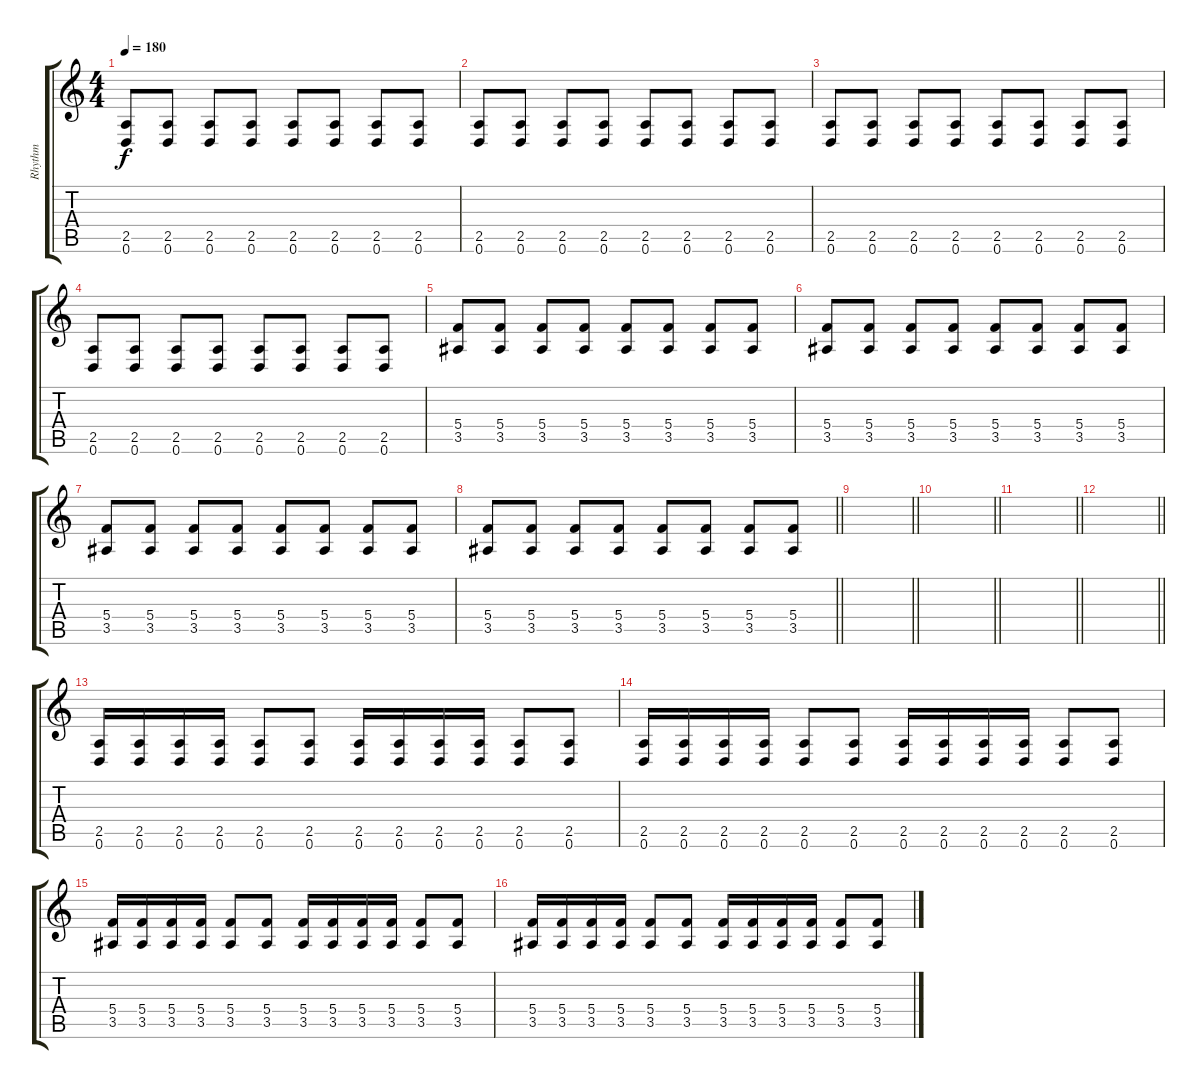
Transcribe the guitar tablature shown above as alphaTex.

\track ("Rhythm" "Rhythm") {instrument distortionguitar}
\staff {score tabs}
\tuning (D4 A3 F3 C3 G2 D2) {hide}
\ts (4 4)
\tempo 180
\clef g2
\ks c
(2.5 0.6).8{dy f volume 13} (2.5 0.6).8 (2.5 0.6).8 (2.5 0.6).8 (2.5 0.6).8 (2.5 0.6).8 (2.5 0.6).8 (2.5 0.6).8 |
(2.5 0.6).8 (2.5 0.6).8 (2.5 0.6).8 (2.5 0.6).8 (2.5 0.6).8 (2.5 0.6).8 (2.5 0.6).8 (2.5 0.6).8 |
(2.5 0.6).8 (2.5 0.6).8 (2.5 0.6).8 (2.5 0.6).8 (2.5 0.6).8 (2.5 0.6).8 (2.5 0.6).8 (2.5 0.6).8 |
(2.5 0.6).8 (2.5 0.6).8 (2.5 0.6).8 (2.5 0.6).8 (2.5 0.6).8 (2.5 0.6).8 (2.5 0.6).8 (2.5 0.6).8 |
(5.4 3.5).8 (5.4 3.5).8 (5.4 3.5).8 (5.4 3.5).8 (5.4 3.5).8 (5.4 3.5).8 (5.4 3.5).8 (5.4 3.5).8 |
(5.4 3.5).8 (5.4 3.5).8 (5.4 3.5).8 (5.4 3.5).8 (5.4 3.5).8 (5.4 3.5).8 (5.4 3.5).8 (5.4 3.5).8 |
(5.4 3.5).8 (5.4 3.5).8 (5.4 3.5).8 (5.4 3.5).8 (5.4 3.5).8 (5.4 3.5).8 (5.4 3.5).8 (5.4 3.5).8 |
\barLineRight lightlight
(5.4 3.5).8 (5.4 3.5).8 (5.4 3.5).8 (5.4 3.5).8 (5.4 3.5).8 (5.4 3.5).8 (5.4 3.5).8 (5.4 3.5).8 |
\barLineRight lightlight
|
\barLineRight lightlight
|
\barLineRight lightlight
|
\barLineRight lightlight
|
\section ("" "")
(2.5 0.6).16 (2.5 0.6).16 (2.5 0.6).16 (2.5 0.6).16 (2.5 0.6).8 (2.5 0.6).8 (2.5 0.6).16 (2.5 0.6).16 (2.5 0.6).16 (2.5 0.6).16 (2.5 0.6).8 (2.5 0.6).8 |
(2.5 0.6).16 (2.5 0.6).16 (2.5 0.6).16 (2.5 0.6).16 (2.5 0.6).8 (2.5 0.6).8 (2.5 0.6).16 (2.5 0.6).16 (2.5 0.6).16 (2.5 0.6).16 (2.5 0.6).8 (2.5 0.6).8 |
(5.4 3.5).16 (5.4 3.5).16 (5.4 3.5).16 (5.4 3.5).16 (5.4 3.5).8 (5.4 3.5).8 (5.4 3.5).16 (5.4 3.5).16 (5.4 3.5).16 (5.4 3.5).16 (5.4 3.5).8 (5.4 3.5).8 |
(5.4 3.5).16 (5.4 3.5).16 (5.4 3.5).16 (5.4 3.5).16 (5.4 3.5).8 (5.4 3.5).8 (5.4 3.5).16 (5.4 3.5).16 (5.4 3.5).16 (5.4 3.5).16 (5.4 3.5).8 (5.4 3.5).8
